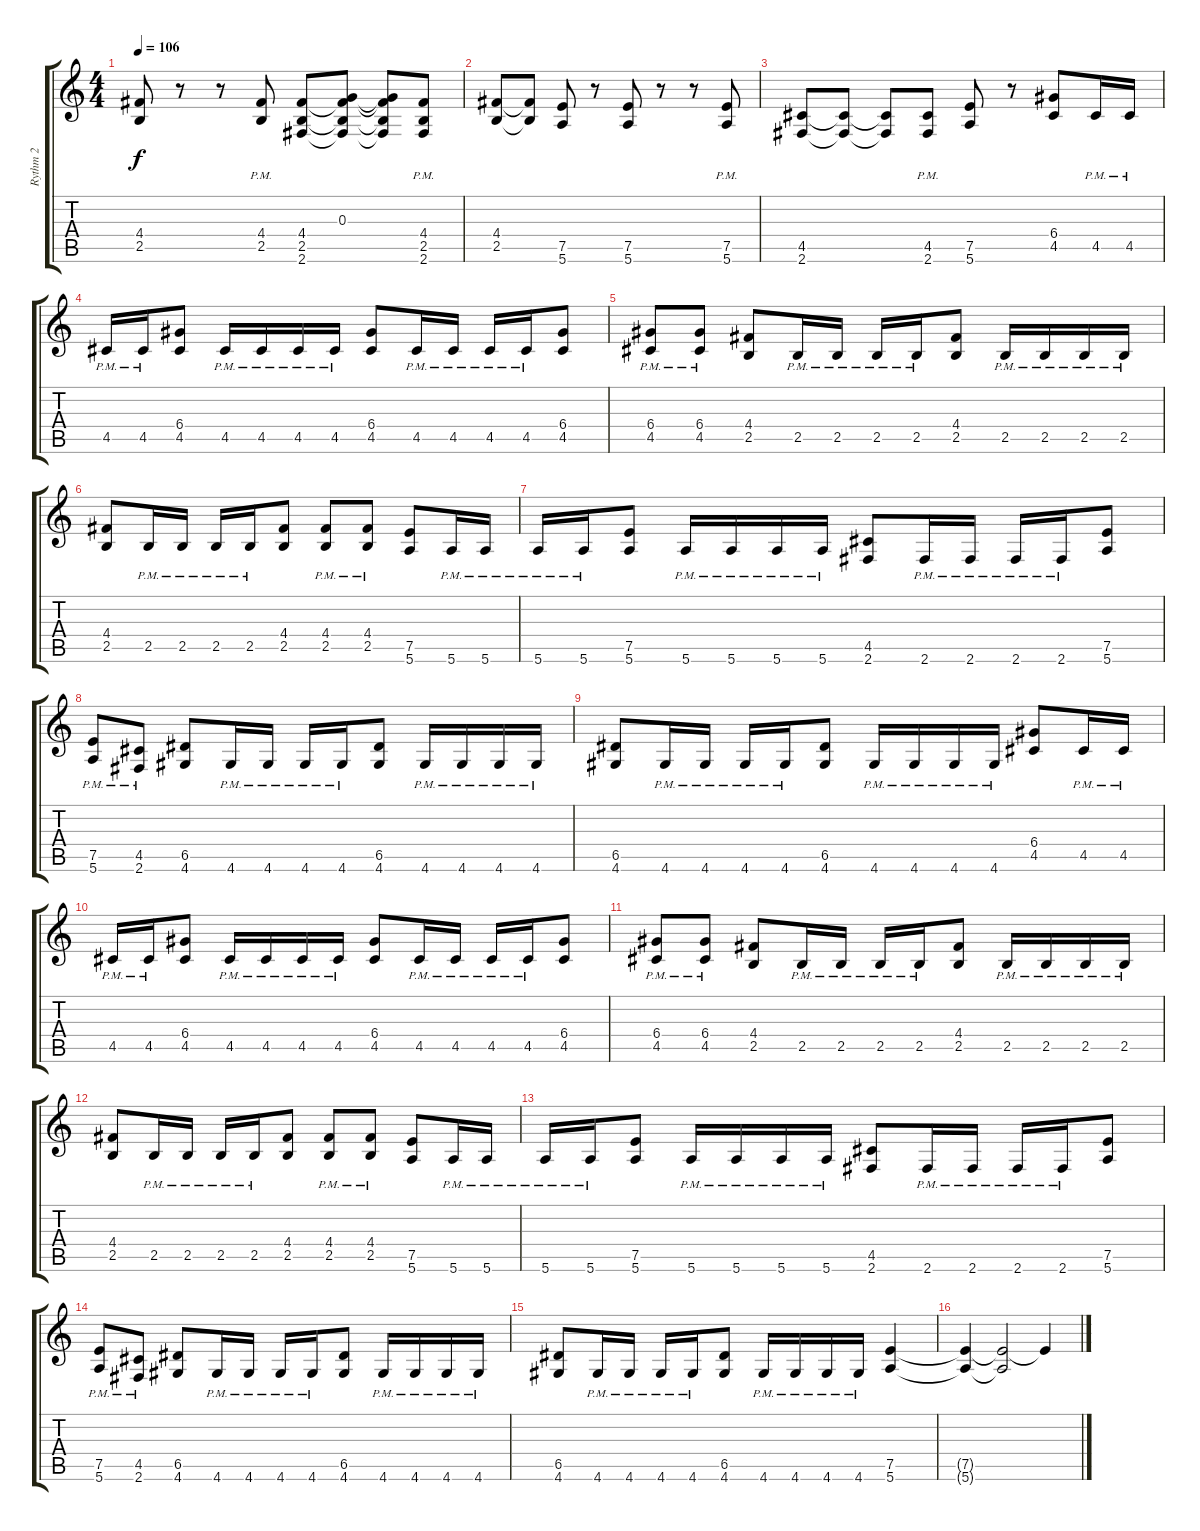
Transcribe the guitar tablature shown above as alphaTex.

\track ("Rythm 2" "Rythm 2") {instrument distortionguitar}
\staff {score tabs}
\tuning (E4 B3 G3 D3 A2 E2) {hide}
\ts (4 4)
\tempo 106
\clef g2
\ks c
(4.4 2.5).8{dy f} r.8 r.8 (4.4{pm} 2.5{pm}).8 (4.4 2.5 2.6).8 (0.3 4.4{t} 2.5{t} 2.6{t}).8 (0.3{t} 4.4{t} 2.5{t} 2.6{t}).8 (4.4{pm} 2.5{pm} 2.6).8 |
(4.4 2.5).8 (4.4{t} 2.5{t}).8 (7.5 5.6).8 r.8 (7.5 5.6).8 r.8 r.8 (7.5{pm} 5.6{pm}).8 |
(4.5 2.6).8 (4.5{t} 2.6{t}).8 (4.5{t} 2.6{t}).8 (4.5{pm} 2.6{pm}).8 (7.5 5.6).8 r.8 (6.4 4.5).8 4.5{pm}.16 4.5{pm}.16 |
4.5{pm}.16 4.5{pm}.16 (6.4 4.5).8 4.5{pm}.16 4.5{pm}.16 4.5{pm}.16 4.5{pm}.16 (6.4 4.5).8 4.5{pm}.16 4.5{pm}.16 4.5{pm}.16 4.5{pm}.16 (6.4 4.5).8 |
(6.4{pm} 4.5{pm}).8 (6.4{pm} 4.5{pm}).8 (4.4 2.5).8 2.5{pm}.16 2.5{pm}.16 2.5{pm}.16 2.5{pm}.16 (4.4 2.5).8 2.5{pm}.16 2.5{pm}.16 2.5{pm}.16 2.5{pm}.16 |
(4.4 2.5).8 2.5{pm}.16 2.5{pm}.16 2.5{pm}.16 2.5{pm}.16 (4.4 2.5).8 (4.4{pm} 2.5{pm}).8 (4.4{pm} 2.5{pm}).8 (7.5 5.6).8 5.6{pm}.16 5.6{pm}.16 |
5.6{pm}.16 5.6{pm}.16 (7.5 5.6).8 5.6{pm}.16 5.6{pm}.16 5.6{pm}.16 5.6{pm}.16 (4.5 2.6).8 2.6{pm}.16 2.6{pm}.16 2.6{pm}.16 2.6{pm}.16 (7.5 5.6).8 |
(7.5{pm} 5.6{pm}).8 (4.5{pm} 2.6{pm}).8 (6.5 4.6).8 4.6{pm}.16 4.6{pm}.16 4.6{pm}.16 4.6{pm}.16 (6.5 4.6).8 4.6{pm}.16 4.6{pm}.16 4.6{pm}.16 4.6{pm}.16 |
(6.5 4.6).8 4.6{pm}.16 4.6{pm}.16 4.6{pm}.16 4.6{pm}.16 (6.5 4.6).8 4.6{pm}.16 4.6{pm}.16 4.6{pm}.16 4.6{pm}.16 (6.4 4.5).8 4.5{pm}.16 4.5{pm}.16 |
4.5{pm}.16 4.5{pm}.16 (6.4 4.5).8 4.5{pm}.16 4.5{pm}.16 4.5{pm}.16 4.5{pm}.16 (6.4 4.5).8 4.5{pm}.16 4.5{pm}.16 4.5{pm}.16 4.5{pm}.16 (6.4 4.5).8 |
(6.4{pm} 4.5{pm}).8 (6.4{pm} 4.5{pm}).8 (4.4 2.5).8 2.5{pm}.16 2.5{pm}.16 2.5{pm}.16 2.5{pm}.16 (4.4 2.5).8 2.5{pm}.16 2.5{pm}.16 2.5{pm}.16 2.5{pm}.16 |
(4.4 2.5).8 2.5{pm}.16 2.5{pm}.16 2.5{pm}.16 2.5{pm}.16 (4.4 2.5).8 (4.4{pm} 2.5{pm}).8 (4.4{pm} 2.5{pm}).8 (7.5 5.6).8 5.6{pm}.16 5.6{pm}.16 |
5.6{pm}.16 5.6{pm}.16 (7.5 5.6).8 5.6{pm}.16 5.6{pm}.16 5.6{pm}.16 5.6{pm}.16 (4.5 2.6).8 2.6{pm}.16 2.6{pm}.16 2.6{pm}.16 2.6{pm}.16 (7.5 5.6).8 |
(7.5{pm} 5.6{pm}).8 (4.5{pm} 2.6{pm}).8 (6.5 4.6).8 4.6{pm}.16 4.6{pm}.16 4.6{pm}.16 4.6{pm}.16 (6.5 4.6).8 4.6{pm}.16 4.6{pm}.16 4.6{pm}.16 4.6{pm}.16 |
(6.5 4.6).8 4.6{pm}.16 4.6{pm}.16 4.6{pm}.16 4.6{pm}.16 (6.5 4.6).8 4.6{pm}.16 4.6{pm}.16 4.6{pm}.16 4.6{pm}.16 (7.5 5.6).4 |
(7.5{t} 5.6{t}).4 (7.5{t} 5.6{t}).2 7.5{t}.4
